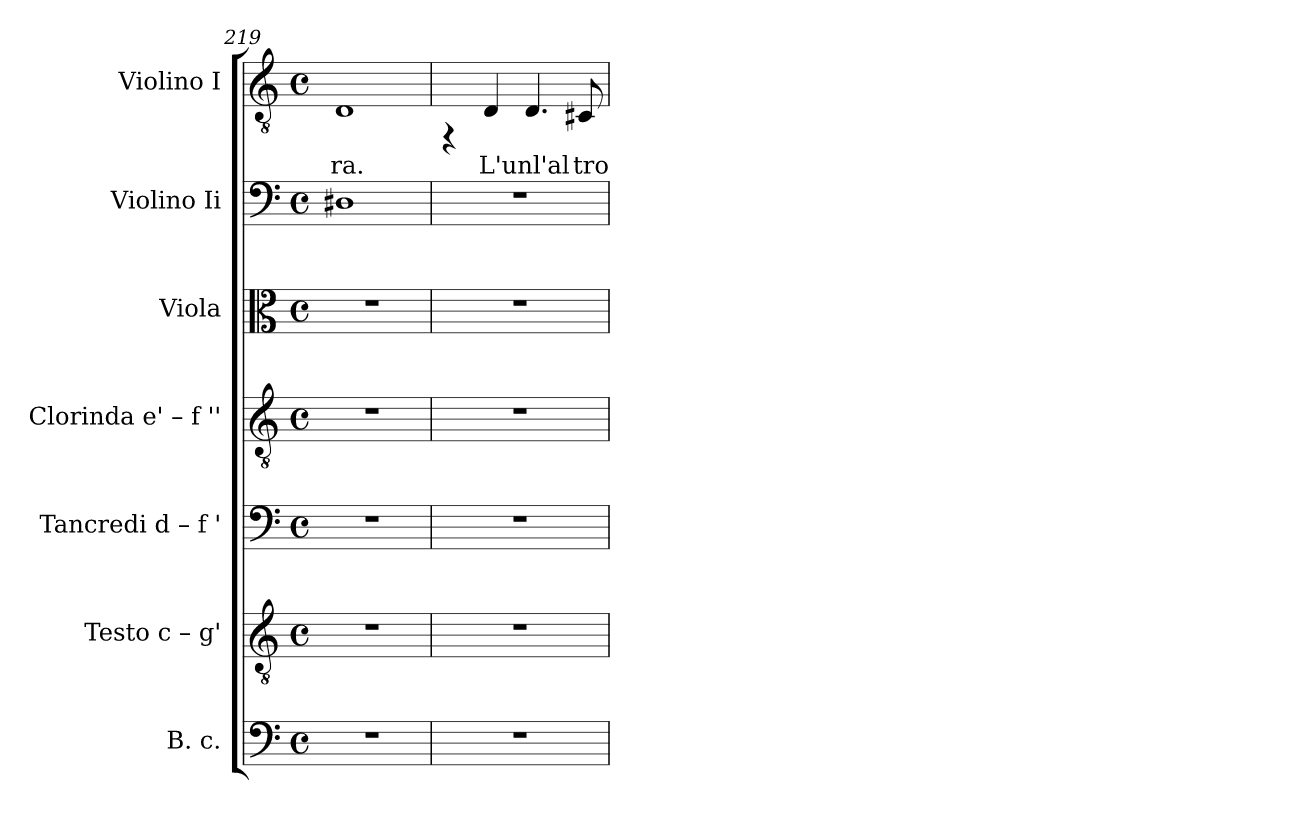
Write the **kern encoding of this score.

**kern	**kern	**kern	**kern	**kern	**kern	**kern	**text
*part7	*part6	*part5	*part4	*part3	*part2	*part1	*part1
*staff7	*staff6	*staff5	*staff4	*staff3	*staff2	*staff1	*staff1
*I"B. c.	*I"Testo  c – g'	*I"Tancredi  d – f '	*I"Clorinda  e' – f ''	*I"Viola	*I"Violino Ii	*I"Violino I	*
!!LO:PB:g=z
*clefF4	*clefGv2	*clefF4	*clefGv2	*clefC3	*clefF4	*clefGv2	*
*k[]	*k[]	*k[]	*k[]	*k[]	*k[]	*k[]	*
*C:	*C:	*C:	*C:	*C:	*C:	*C:	*
*M4/4	*M4/4	*M4/4	*M4/4	*M4/4	*M4/4	*M4/4	*
*met(c)	*met(c)	*met(c)	*met(c)	*met(c)	*met(c)	*met(c)	*
=219	=219	=219	=219	=219	=219	=219	=219
!	!	!	!	!	!	!	!LO:LY:b:cj
1r	1r	1r	1r	1r	1D#	1D	ra.
=220	=220	=220	=220	=220	=220	=220	=220
1r	1r	1r	1r	1r	1r	4rFF	.
!	!	!	!	!	!	!	!LO:LY:b:cj
.	.	.	.	.	.	4D/	L'unl'al-
!	!	!	!	!	!	!	!LO:LY:b:cj
.	.	.	.	.	.	4.D/	--
!	!	!	!	!	!	!	!LO:LY:b:cj
.	.	.	.	.	.	8C#X/	-tro
=	=	=	=	=	=	=	=
*-	*-	*-	*-	*-	*-	*-	*-
